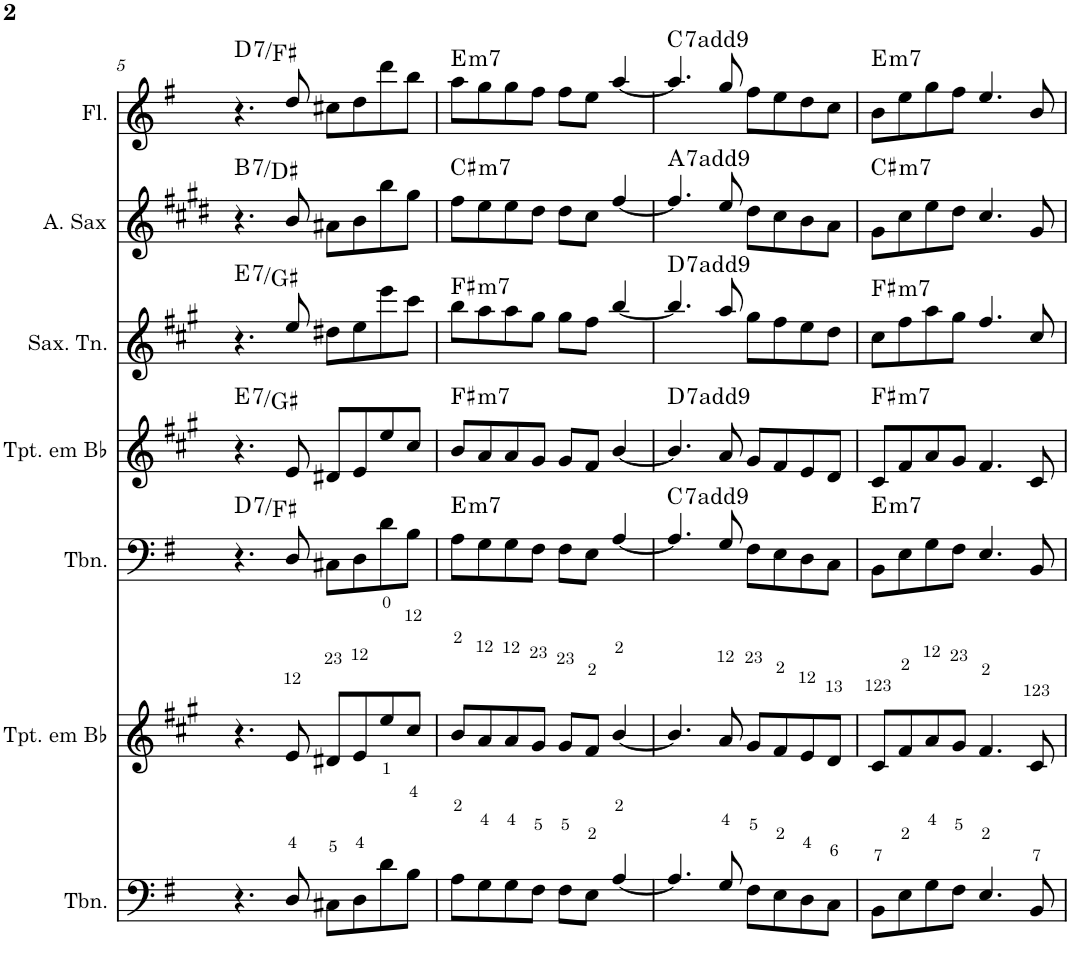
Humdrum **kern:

**kern	**kern	**kern	**harte	**kern	**harte	**kern	**harte	**kern	**harte	**kern	**harte
*part7	*part6	*part5	*part5	*part4	*part4	*part3	*part3	*part2	*part2	*part1	*part1
*staff7	*staff6	*staff5	*	*staff4	*	*staff3	*	*staff2	*	*staff1	*
*I"Trombone	*I"Trompete em Bb	*I"Trombone	*	*I"Trompete em Bb	*	*I"Saxofone Tenor	*	*I"Saxofone Alto	*	*I"Flauta Transversal	*
*I'Tbn.	*I'Tpt. em Bb	*I'Tbn.	*	*I'Tpt. em Bb	*	*I'Sax. Tn.	*	*	*	*I'Fl.	*
!!LO:PB:g=z
*clefF4	*clefG2	*clefF4	*	*clefG2	*	*clefG2	*	*clefG2	*	*clefG2	*
*	*Trd1c2	*	*	*Trd1c2	*	*Trd8c14	*	*Trd5c9	*	*	*
*k[f#]	*k[f#c#g#]	*k[f#]	*	*k[f#c#g#]	*	*k[f#c#g#]	*	*k[f#c#g#d#]	*	*k[f#]	*
*G:	*A:	*G:	*	*A:	*	*A:	*	*E:	*	*G:	*
*M2/2	*M2/2	*M2/2	*	*M2/2	*	*M2/2	*	*M2/2	*	*M2/2	*
*met(c|)	*met(c|)	*met(c|)	*	*met(c|)	*	*met(c|)	*	*met(c|)	*	*met(c|)	*
=5	=5	=5	=5	=5	=5	=5	=5	=5	=5	=5	=5
!	!	!	!LO:H:kt=7	!	!LO:H:kt=7	!	!LO:H:kt=7	!	!LO:H:kt=7	!	!LO:H:kt=7
4.r	4.r	4.r	D:7/3	4.r	E:7/3	4.r	E:7/3	4.r	B:7/3	4.r	D:7/3
8D/	8e/	8D/	.	8e/	.	8ee/	.	8b/	.	8dd/	.
8C#X\L	8d#X/L	8C#X\L	.	8d#X/L	.	8dd#X\L	.	8a#X\L	.	8cc#X\L	.
8D\	8e/	8D\	.	8e/	.	8ee\	.	8b\	.	8dd\	.
8d\	8ee/	8d\	.	8ee/	.	8eee\	.	8bb\	.	8ddd\	.
8B\J	8cc#/J	8B\J	.	8cc#/J	.	8ccc#\J	.	8gg#\J	.	8bb\J	.
=6	=6	=6	=6	=6	=6	=6	=6	=6	=6	=6	=6
!	!	!	!LO:H:kt=m7	!	!LO:H:kt=m7	!	!LO:H:kt=m7	!	!LO:H:kt=m7	!	!LO:H:kt=m7
8A\L	8b/L	8A\L	E:min7	8b/L	F#:min7	8bb\L	F#:min7	8ff#\L	C#:min7	8aa\L	E:min7
8G\	8a/	8G\	.	8a/	.	8aa\	.	8ee\	.	8gg\	.
8G\	8a/	8G\	.	8a/	.	8aa\	.	8ee\	.	8gg\	.
8F#\J	8g#/J	8F#\J	.	8g#/J	.	8gg#\J	.	8dd#\J	.	8ff#\J	.
8F#\L	8g#/L	8F#\L	.	8g#/L	.	8gg#\L	.	8dd#\L	.	8ff#\L	.
8E\J	8f#/J	8E\J	.	8f#/J	.	8ff#\J	.	8cc#\J	.	8ee\J	.
[4A/	[4b/	[4A/	.	[4b/	.	[4bb/	.	[4ff#/	.	[4aa/	.
=7	=7	=7	=7	=7	=7	=7	=7	=7	=7	=7	=7
!	!	!	!LO:H:kt=7	!	!LO:H:kt=7	!	!LO:H:kt=7	!	!LO:H:kt=7	!	!LO:H:kt=7
4.A/]	4.b/]	4.A/]	C:7(9)	4.b/]	D:7(9)	4.bb/]	D:7(9)	4.ff#/]	A:7(9)	4.aa/]	C:7(9)
8G/	8a/	8G/	.	8a/	.	8aa/	.	8ee/	.	8gg/	.
8F#\L	8g#/L	8F#\L	.	8g#/L	.	8gg#\L	.	8dd#\L	.	8ff#\L	.
8E\	8f#/	8E\	.	8f#/	.	8ff#\	.	8cc#\	.	8ee\	.
8D\	8e/	8D\	.	8e/	.	8ee\	.	8b\	.	8dd\	.
8C\J	8d/J	8C\J	.	8d/J	.	8dd\J	.	8a\J	.	8cc\J	.
=8	=8	=8	=8	=8	=8	=8	=8	=8	=8	=8	=8
!	!	!	!LO:H:kt=m7	!	!LO:H:kt=m7	!	!LO:H:kt=m7	!	!LO:H:kt=m7	!	!LO:H:kt=m7
8BB\L	8c#/L	8BB\L	E:min7	8c#/L	F#:min7	8cc#\L	F#:min7	8g#\L	C#:min7	8b\L	E:min7
8E\	8f#/	8E\	.	8f#/	.	8ff#\	.	8cc#\	.	8ee\	.
8G\	8a/	8G\	.	8a/	.	8aa\	.	8ee\	.	8gg\	.
8F#\J	8g#/J	8F#\J	.	8g#/J	.	8gg#\J	.	8dd#\J	.	8ff#\J	.
4.E/	4.f#/	4.E/	.	4.f#/	.	4.ff#/	.	4.cc#/	.	4.ee/	.
8BB/	8c#/	8BB/	.	8c#/	.	8cc#/	.	8g#/	.	8b/	.
=	=	=	=	=	=	=	=	=	=	=	=
*-	*-	*-	*-	*-	*-	*-	*-	*-	*-	*-	*-
